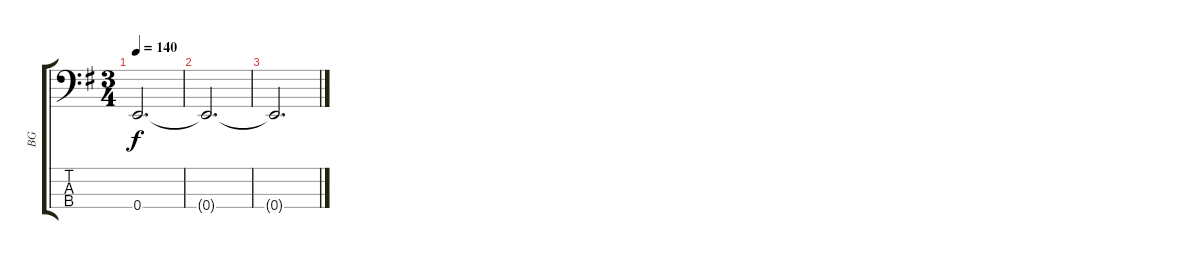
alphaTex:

\track ("BG" "BG") {instrument electricbasspick}
\staff {score tabs}
\tuning (G2 D2 A1 E1) {hide}
\ts (3 4)
\tempo 140
\clef f4
\ks eminor
0.4{t}.2{d dy f} |
0.4{t}.2{d} |
0.4{t}.2{d}
